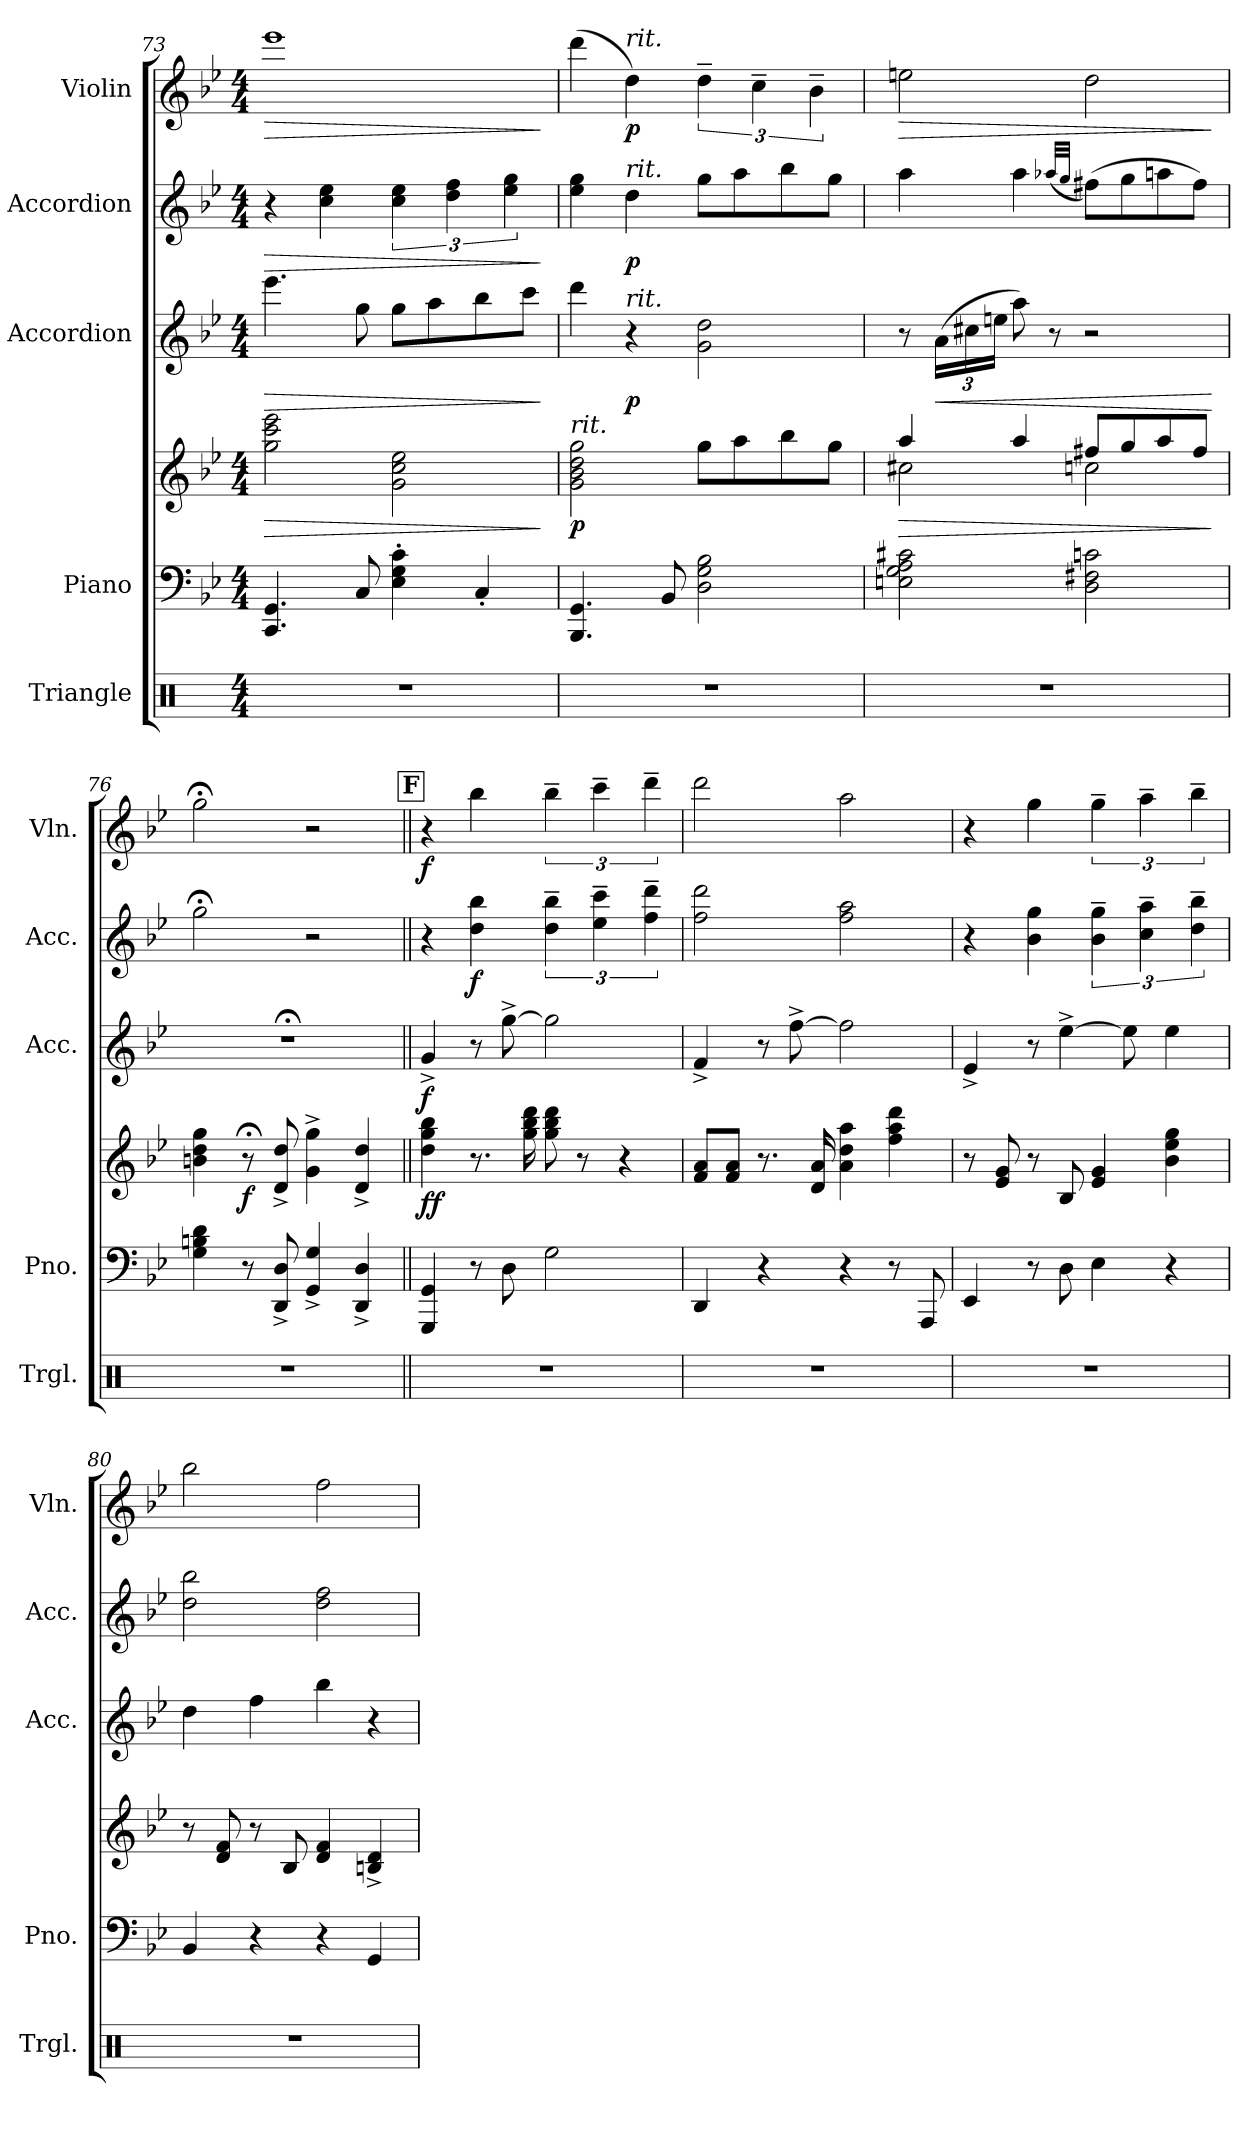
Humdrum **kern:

**kern	**kern	**kern	**dynam	**kern	**dynam	**kern	**dynam	**kern	**dynam
*part5	*part4	*part4	*part4	*part3	*part3	*part2	*part2	*part1	*part1
*staff6	*staff5	*staff4	*staff4/5	*staff3	*staff3	*staff2	*staff2	*staff1	*staff1
*I"Triangle	*I"Piano	*	*	*I"Accordion	*	*I"Accordion	*	*I"Violin	*
*I'Trgl.	*I'Pno.	*	*	*I'Acc.	*	*I'Acc.	*	*I'Vln.	*
*clefX	*clefF4	*clefG2	*	*clefG2	*	*clefG2	*	*clefG2	*
*k[]	*k[b-e-]	*k[b-e-]	*	*k[b-e-]	*	*k[b-e-]	*	*k[b-e-]	*
*M4/4	*M4/4	*M4/4	*	*M4/4	*	*M4/4	*	*M4/4	*
=73	=73	=73	=73	=73	=73	=73	=73	=73	=73
!	!	!	!LO:HP:b	!	!LO:HP:b	!	!LO:HP:b	!	!LO:HP:b
1r	4.CC/ 4.GG/	2gg\ 2ccc\ 2eee-\	>	4.eee-\	>	4r	>	1eee-	>
.	.	.	.	.	.	4cc\ 4ee-\	.	.	.
.	8C/	.	.	8gg\	.	.	.	.	.
.	4E-\' 4G\' 4c\'	2g\ 2cc\ 2ee-\	.	8gg\L	.	6cc\ 6ee-\	.	.	.
.	.	.	.	8aa\	.	.	.	.	.
.	.	.	.	.	.	6dd\ 6ff\	.	.	.
.	4C'/	.	.	8bb-\	.	.	.	.	.
.	.	.	.	.	.	6ee-\ 6gg\	.	.	.
.	.	.	.	8ccc\J	.	.	.	.	.
.	.	.	]	.	]	.	]	.	]
=74	=74	=74	=74	=74	=74	=74	=74	=74	=74
!	!	!LO:TX:a:i:t=rit.	!	!	!	!	!	!	!
!	!	!	!LO:DY:b	!	!	!	!	!	!
1r	4.BBB-/ 4.GG/	2g\ 2b-\ 2dd\ 2gg\	p	4ddd\	.	4ee-\ 4gg\	.	(4ddd\	.
!	!	!	!	!	!	!	!	!LO:TX:a:i:t=rit.	!
!	!	!	!	!	!	!LO:TX:a:i:t=rit.	!	!	!
!	!	!	!	!LO:TX:a:i:t=rit.	!	!	!	!	!
!	!	!	!	!	!LO:DY:b	!	!LO:DY:b	!	!LO:DY:b
.	.	.	.	4r	p	4dd\	p	4dd\)	p
.	8BB-/	.	.	.	.	.	.	.	.
.	2D\ 2G\ 2B-\	8gg\L	.	2g\ 2dd\	.	8gg\L	.	6dd~\	.
.	.	8aa\	.	.	.	8aa\	.	.	.
.	.	.	.	.	.	.	.	6cc~\	.
.	.	8bb-\	.	.	.	8bb-\	.	.	.
.	.	.	.	.	.	.	.	6b-~\	.
.	.	8gg\J	.	.	.	8gg\J	.	.	.
!!LO:PB:g=z
=75	=75	=75	=75	=75	=75	=75	=75	=75	=75
!	!	!	!LO:HP:b	!	!	!	!	!	!LO:HP:b
*	*	*^	*	*	*	*	*	*	*
1r	2En\ 2G\ 2A\ 2c#X\	4aa/	2cc#X\	>	8r	.	4aa\	.	2een\	>
*	*	*	*	*	*Xbrackettup	*	*	*	*	*
!	!	!	!	!	!	!LO:HP:b	!	!	!	!
.	.	.	.	.	(24a\LL	<	.	.	.	.
.	.	.	.	.	24cc#X\	.	.	.	.	.
.	.	.	.	.	24een\JJ	.	.	.	.	.
.	.	4aa/	.	.	8aa\)	.	4aa\	.	.	.
.	.	.	.	.	8r	.	.	.	.	.
.	.	.	.	.	.	.	(32qaa-X/LLL	.	.	.
.	.	.	.	.	.	.	32qgg/JJJ	.	.	.
.	2D\ 2F#X\ 2cn\	8ff#X/L	2ccn\	.	2r	.	(8ff#X\L)	.	2dd\	.
.	.	8gg/	.	.	.	.	8gg\	.	.	.
.	.	8aa/	.	.	.	.	8aan\	.	.	.
.	.	8ff#/J	.	.	.	.	8ff#\J)	.	.	.
*	*	*v	*v	*	*	*	*	*	*	*
.	.	.	]	.	[	.	.	.	]
=76	=76	=76	=76	=76	=76	=76	=76	=76	=76
1r	4G\ 4Bn\ 4d\	4bn\ 4dd\ 4gg\	.	1r;<	.	2gg;<\	.	2gg;<\	.
!	!	!	!LO:DY:b	!	!	!	!	!	!
.	8r	8r;<	f	.	.	.	.	.	.
.	8DD/^ 8D/^	8d/^ 8dd/^	.	.	.	.	.	.	.
.	4GG/^ 4G/^	4g\^ 4gg\^	.	.	.	2r	.	2r	.
.	4DD/^ 4D/^	4d/^ 4dd/^	.	.	.	.	.	.	.
!!LO:REH:place=s1:a:B:fs=14:t=F
=77||	=77||	=77||	=77||	=77||	=77||	=77||	=77||	=77||	=77||
!	!	!	!LO:DY:b	!	!LO:DY:b	!	!	!	!LO:DY:b
1r	4GGG/ 4GG/	4dd\ 4gg\ 4bb-\	ff	4g^/	f	4r	.	4r	f
!	!	!	!	!	!	!	!LO:DY:b	!	!
.	8r	8.r	.	8r	.	4dd\ 4bb-\	f	4bb-\	.
.	8D\	.	.	[8gg^\	.	.	.	.	.
.	.	16gg\ 16bb-\ 16ddd\	.	.	.	.	.	.	.
.	2G\	8gg\ 8bb-\ 8ddd\	.	2gg\]	.	6dd\~ 6bb-\~	.	6bb-~\	.
.	.	8r	.	.	.	.	.	.	.
.	.	.	.	.	.	6ee-\~ 6ccc\~	.	6ccc~\	.
.	.	4r	.	.	.	.	.	.	.
.	.	.	.	.	.	6ff\~ 6ddd\~	.	6ddd~\	.
=78	=78	=78	=78	=78	=78	=78	=78	=78	=78
1r	4DD/	8f/ 8a/L	.	4f^/	.	2ff\ 2ddd\	.	2ddd\	.
.	.	8f/ 8a/J	.	.	.	.	.	.	.
.	4r	8.r	.	8r	.	.	.	.	.
.	.	.	.	[8ff^\	.	.	.	.	.
.	.	16d/ 16a/	.	.	.	.	.	.	.
.	4r	4a\ 4dd\ 4aa\	.	2ff\]	.	2ff\ 2aa\	.	2aa\	.
.	8r	4ff\ 4aa\ 4ddd\	.	.	.	.	.	.	.
.	8AAA/	.	.	.	.	.	.	.	.
=79	=79	=79	=79	=79	=79	=79	=79	=79	=79
1r	4EE-/	8r	.	4e-^/	.	4r	.	4r	.
.	.	8e-/ 8g/	.	.	.	.	.	.	.
.	8r	8r	.	8r	.	4b-\ 4gg\	.	4gg\	.
.	8D\	8B-/	.	[4ee-^\	.	.	.	.	.
.	4E-\	4e-/ 4g/	.	.	.	6b-\~ 6gg\~	.	6gg~\	.
.	.	.	.	8ee-\]	.	.	.	.	.
.	.	.	.	.	.	6cc\~ 6aa\~	.	6aa~\	.
.	4r	4b-\ 4ee-\ 4gg\	.	4ee-\	.	.	.	.	.
.	.	.	.	.	.	6dd\~ 6bb-\~	.	6bb-~\	.
!!LO:LB:g=z
=80	=80	=80	=80	=80	=80	=80	=80	=80	=80
1r	4BB-/	8r	.	4dd\	.	2dd\ 2bb-\	.	2bb-\	.
.	.	8d/ 8f/	.	.	.	.	.	.	.
.	4r	8r	.	4ff\	.	.	.	.	.
.	.	8B-/	.	.	.	.	.	.	.
.	4r	4d/ 4f/	.	4bb-\	.	2dd\ 2ff\	.	2ff\	.
.	4GG/	4Bn/^ 4d/^	.	4r	.	.	.	.	.
=	=	=	=	=	=	=	=	=	=
*-	*-	*-	*-	*-	*-	*-	*-	*-	*-
